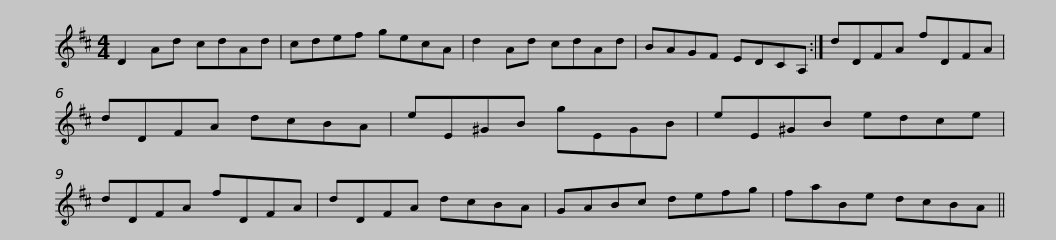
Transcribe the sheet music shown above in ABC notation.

X:1
L:1/8
M:4/4
I:linebreak $
K:D
V:1 treble
V:1
 D2 Ad cdAd | cdef gecA | d2 Ad cdAd | BAGF EDCA, :| dDFA fDFA |$ %5
 dDFA dcBA | eE^GB gEGB | eE^GB edce | dDFA fDFA | dDFA dcBA |$ %10
 GABc defg | faBe dcBA || %12
